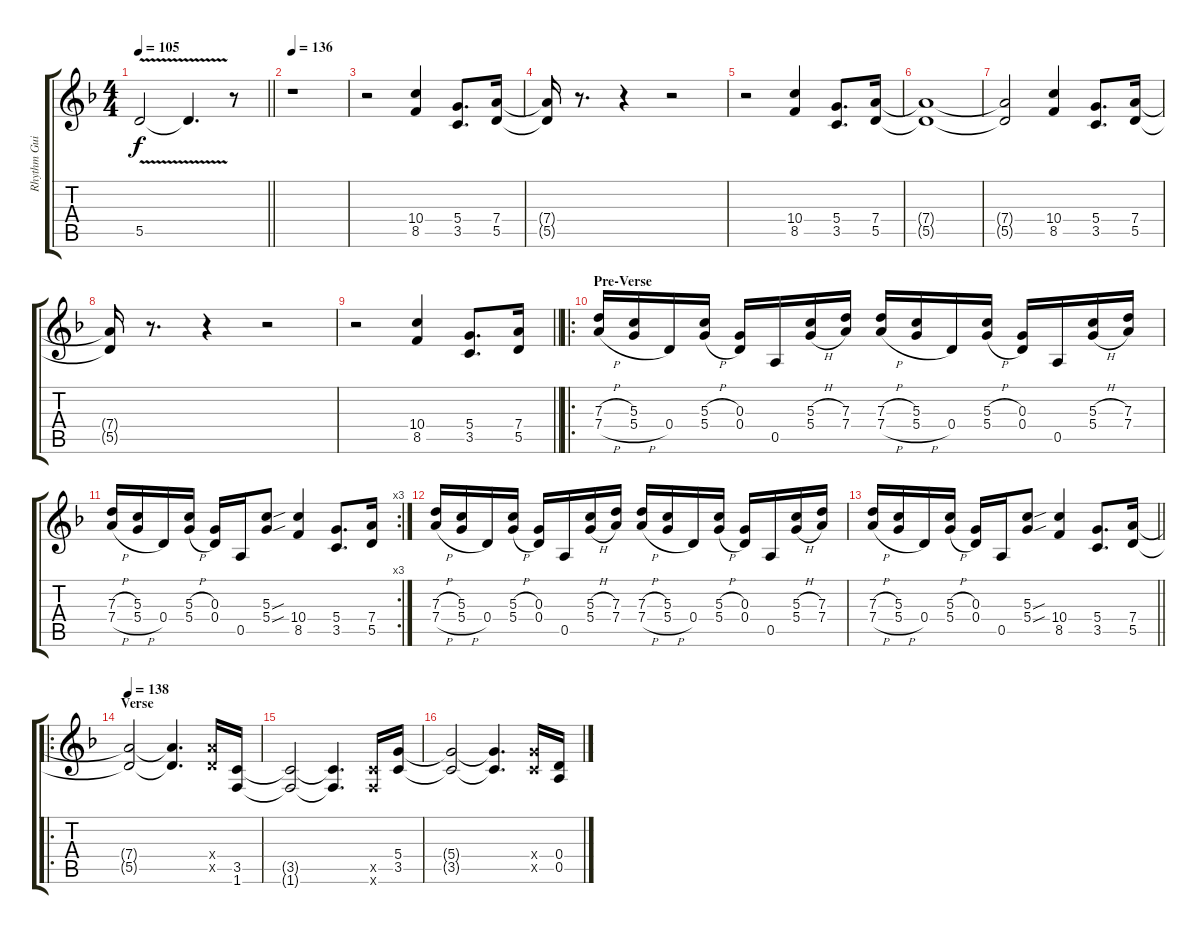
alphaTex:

\track ("Rhythm Guitar (Poland)" "Rhythm Gui") {instrument distortionguitar}
\staff {score tabs}
\tuning (E4 B3 G3 D3 A2 E2) {hide}
\ts (4 4)
\tempo 105
\clef g2
\barLineRight lightlight
\ks f
5.5{v}.2{dy f} 5.5{v t}.4{d} r.8 |
\tempo 136
r.1{volume 14} |
r.2 (10.4 8.5).4 (5.4 3.5).8{d} (7.4 5.5).16 |
(7.4{t} 5.5{t}).16 r.8{d} r.4 r.2 |
r.2 (10.4 8.5).4 (5.4 3.5).8{d} (7.4 5.5).16 |
(7.4{t} 5.5{t}).1 |
(7.4{t} 5.5{t}).2 (10.4 8.5).4 (5.4 3.5).8{d} (7.4 5.5).16 |
(7.4{t} 5.5{t}).16 r.8{d} r.4 r.2 |
\barLineRight lightlight
r.2 (10.4 8.5).4 (5.4 3.5).8{d} (7.4 5.5).16 |
\ro
\section ("" "Pre-Verse")
(7.3{h} 7.4{h}).16 (5.3 5.4{h}).16 0.4.16 (5.3{h} 5.4{h}).16 (0.3 0.4).16 0.5.16 (5.3{h} 5.4{h}).16 (7.3 7.4).16 (7.3{h} 7.4{h}).16 (5.3 5.4{h}).16 0.4.16 (5.3{h} 5.4{h}).16 (0.3 0.4).16 0.5.16 (5.3{h} 5.4{h}).16 (7.3 7.4).16 |
\rc 3
(7.3{h} 7.4{h}).16 (5.3 5.4{h}).16 0.4.16 (5.3{h} 5.4{h}).16 (0.3 0.4).16 0.5.16 (5.3{sou} 5.4{sou}).8 (10.4 8.5).4 (5.4 3.5).8{d} (7.4 5.5).16 |
(7.3{h} 7.4{h}).16 (5.3 5.4{h}).16 0.4.16 (5.3{h} 5.4{h}).16 (0.3 0.4).16 0.5.16 (5.3{h} 5.4{h}).16 (7.3 7.4).16 (7.3{h} 7.4{h}).16 (5.3 5.4{h}).16 0.4.16 (5.3{h} 5.4{h}).16 (0.3 0.4).16 0.5.16 (5.3{h} 5.4{h}).16 (7.3 7.4).16 |
\barLineRight lightlight
(7.3{h} 7.4{h}).16 (5.3 5.4{h}).16 0.4.16 (5.3{h} 5.4{h}).16 (0.3 0.4).16 0.5.16 (5.3{sou} 5.4{sou}).8 (10.4 8.5).4 (5.4 3.5).8{d} (7.4 5.5).16 |
\ro
\section ("" "Verse")
\tempo 138
(7.4{t} 5.5{t}).2 (7.4{t} 5.5{t}).4{d} (7.4{x} 5.5{x}).16 (3.5 1.6).16 |
(3.5{t} 1.6{t}).2 (3.5{t} 1.6{t}).4{d} (3.5{x} 1.6{x}).16 (5.4 3.5).16 |
(5.4{t} 3.5{t}).2 (5.4{t} 3.5{t}).4{d} (5.4{x} 3.5{x}).16 (0.4 0.5).16
